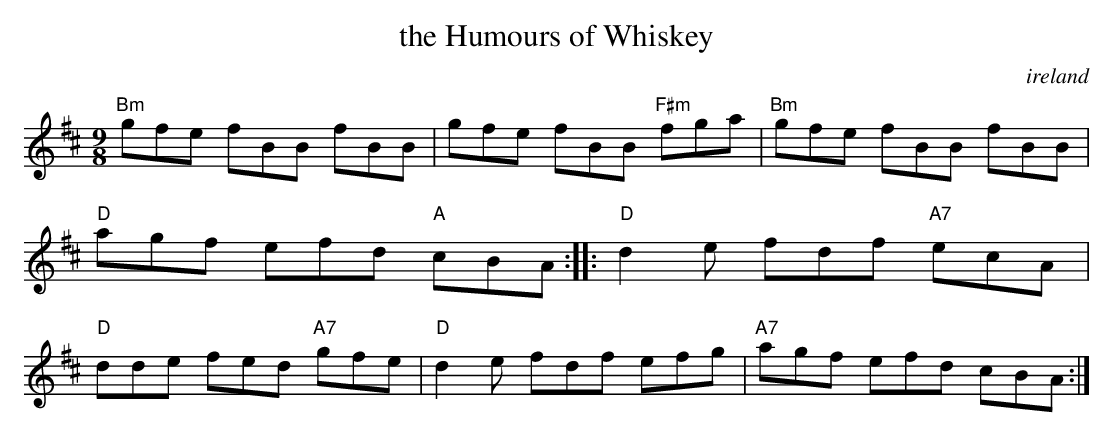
X:1
T:the Humours of Whiskey
O:ireland
M:9/8
K:Bm
"Bm"gfe fBB fBB|gfe fBB "F#m"fga|\
"Bm"gfe fBB fBB|"D"agf efd "A"cBA::\
"D"d2e fdf "A7"ecA|"D"dde fed "A7"gfe|\
"D"d2e fdf efg|"A7"agf efd cBA:|
